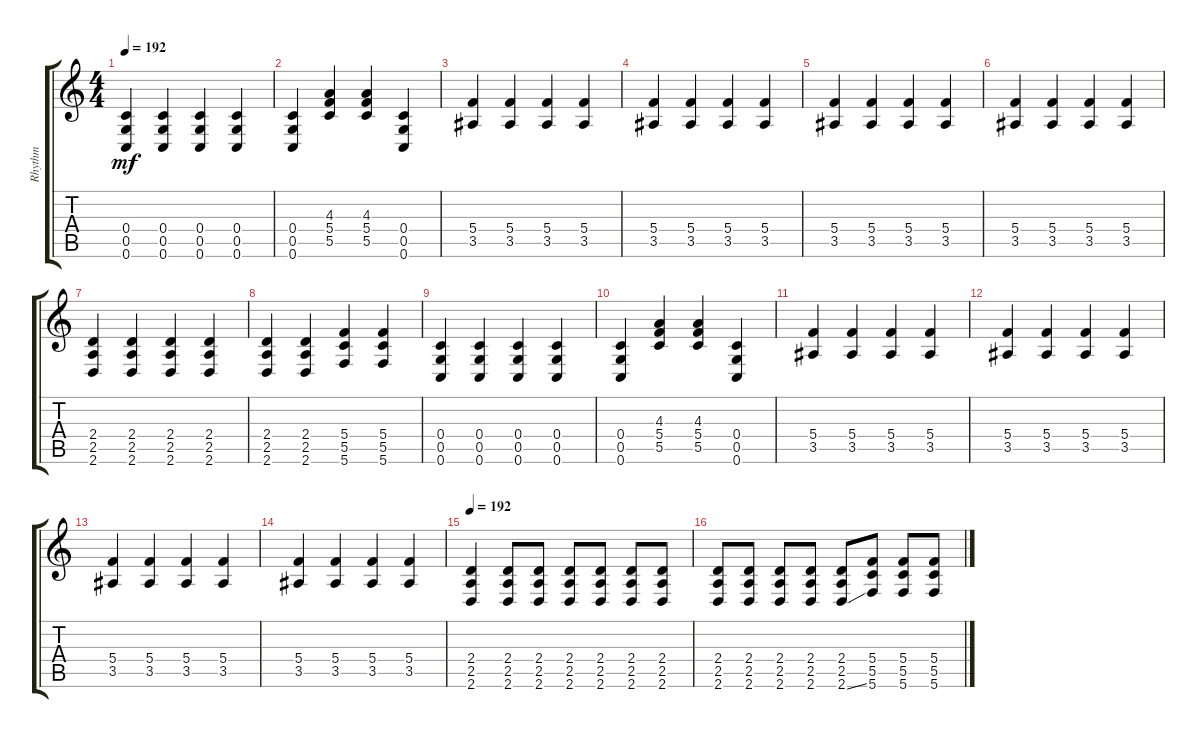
\track ("Rhythm" "Rhythm") {instrument distortionguitar}
\staff {score tabs}
\tuning (D4 A3 F3 C3 G2 C2) {hide}
\ts (4 4)
\tempo 192
\clef g2
\ks c
(0.4 0.5 0.6).4{dy mf} (0.4 0.5 0.6).4 (0.4 0.5 0.6).4 (0.4 0.5 0.6).4 |
(0.4 0.5 0.6).4 (4.3 5.4 5.5).4 (4.3 5.4 5.5).4 (0.4 0.5 0.6).4 |
(5.4 3.5).4 (5.4 3.5).4 (5.4 3.5).4 (5.4 3.5).4 |
(5.4 3.5).4 (5.4 3.5).4 (5.4 3.5).4 (5.4 3.5).4 |
(5.4 3.5).4 (5.4 3.5).4 (5.4 3.5).4 (5.4 3.5).4 |
(5.4 3.5).4 (5.4 3.5).4 (5.4 3.5).4 (5.4 3.5).4 |
(2.4 2.5 2.6).4 (2.4 2.5 2.6).4 (2.4 2.5 2.6).4 (2.4 2.5 2.6).4 |
(2.4 2.5 2.6).4 (2.4 2.5 2.6).4 (5.4 5.5 5.6).4 (5.4 5.5 5.6).4 |
(0.4 0.5 0.6).4 (0.4 0.5 0.6).4 (0.4 0.5 0.6).4 (0.4 0.5 0.6).4 |
(0.4 0.5 0.6).4 (4.3 5.4 5.5).4 (4.3 5.4 5.5).4 (0.4 0.5 0.6).4 |
(5.4 3.5).4 (5.4 3.5).4 (5.4 3.5).4 (5.4 3.5).4 |
(5.4 3.5).4 (5.4 3.5).4 (5.4 3.5).4 (5.4 3.5).4 |
(5.4 3.5).4 (5.4 3.5).4 (5.4 3.5).4 (5.4 3.5).4 |
(5.4 3.5).4 (5.4 3.5).4 (5.4 3.5).4 (5.4 3.5).4 |
\tempo 192
(2.4 2.5 2.6).4 (2.4 2.5 2.6).8 (2.4 2.5 2.6).8 (2.4 2.5 2.6).8 (2.4 2.5 2.6).8 (2.4 2.5 2.6).8 (2.4 2.5 2.6).8 |
(2.4 2.5 2.6).8 (2.4 2.5 2.6).8 (2.4 2.5 2.6).8 (2.4 2.5 2.6).8 (2.4 2.5 2.6{ss}).8 (5.4 5.5 5.6).8 (5.4 5.5 5.6).8 (5.4 5.5 5.6).8
